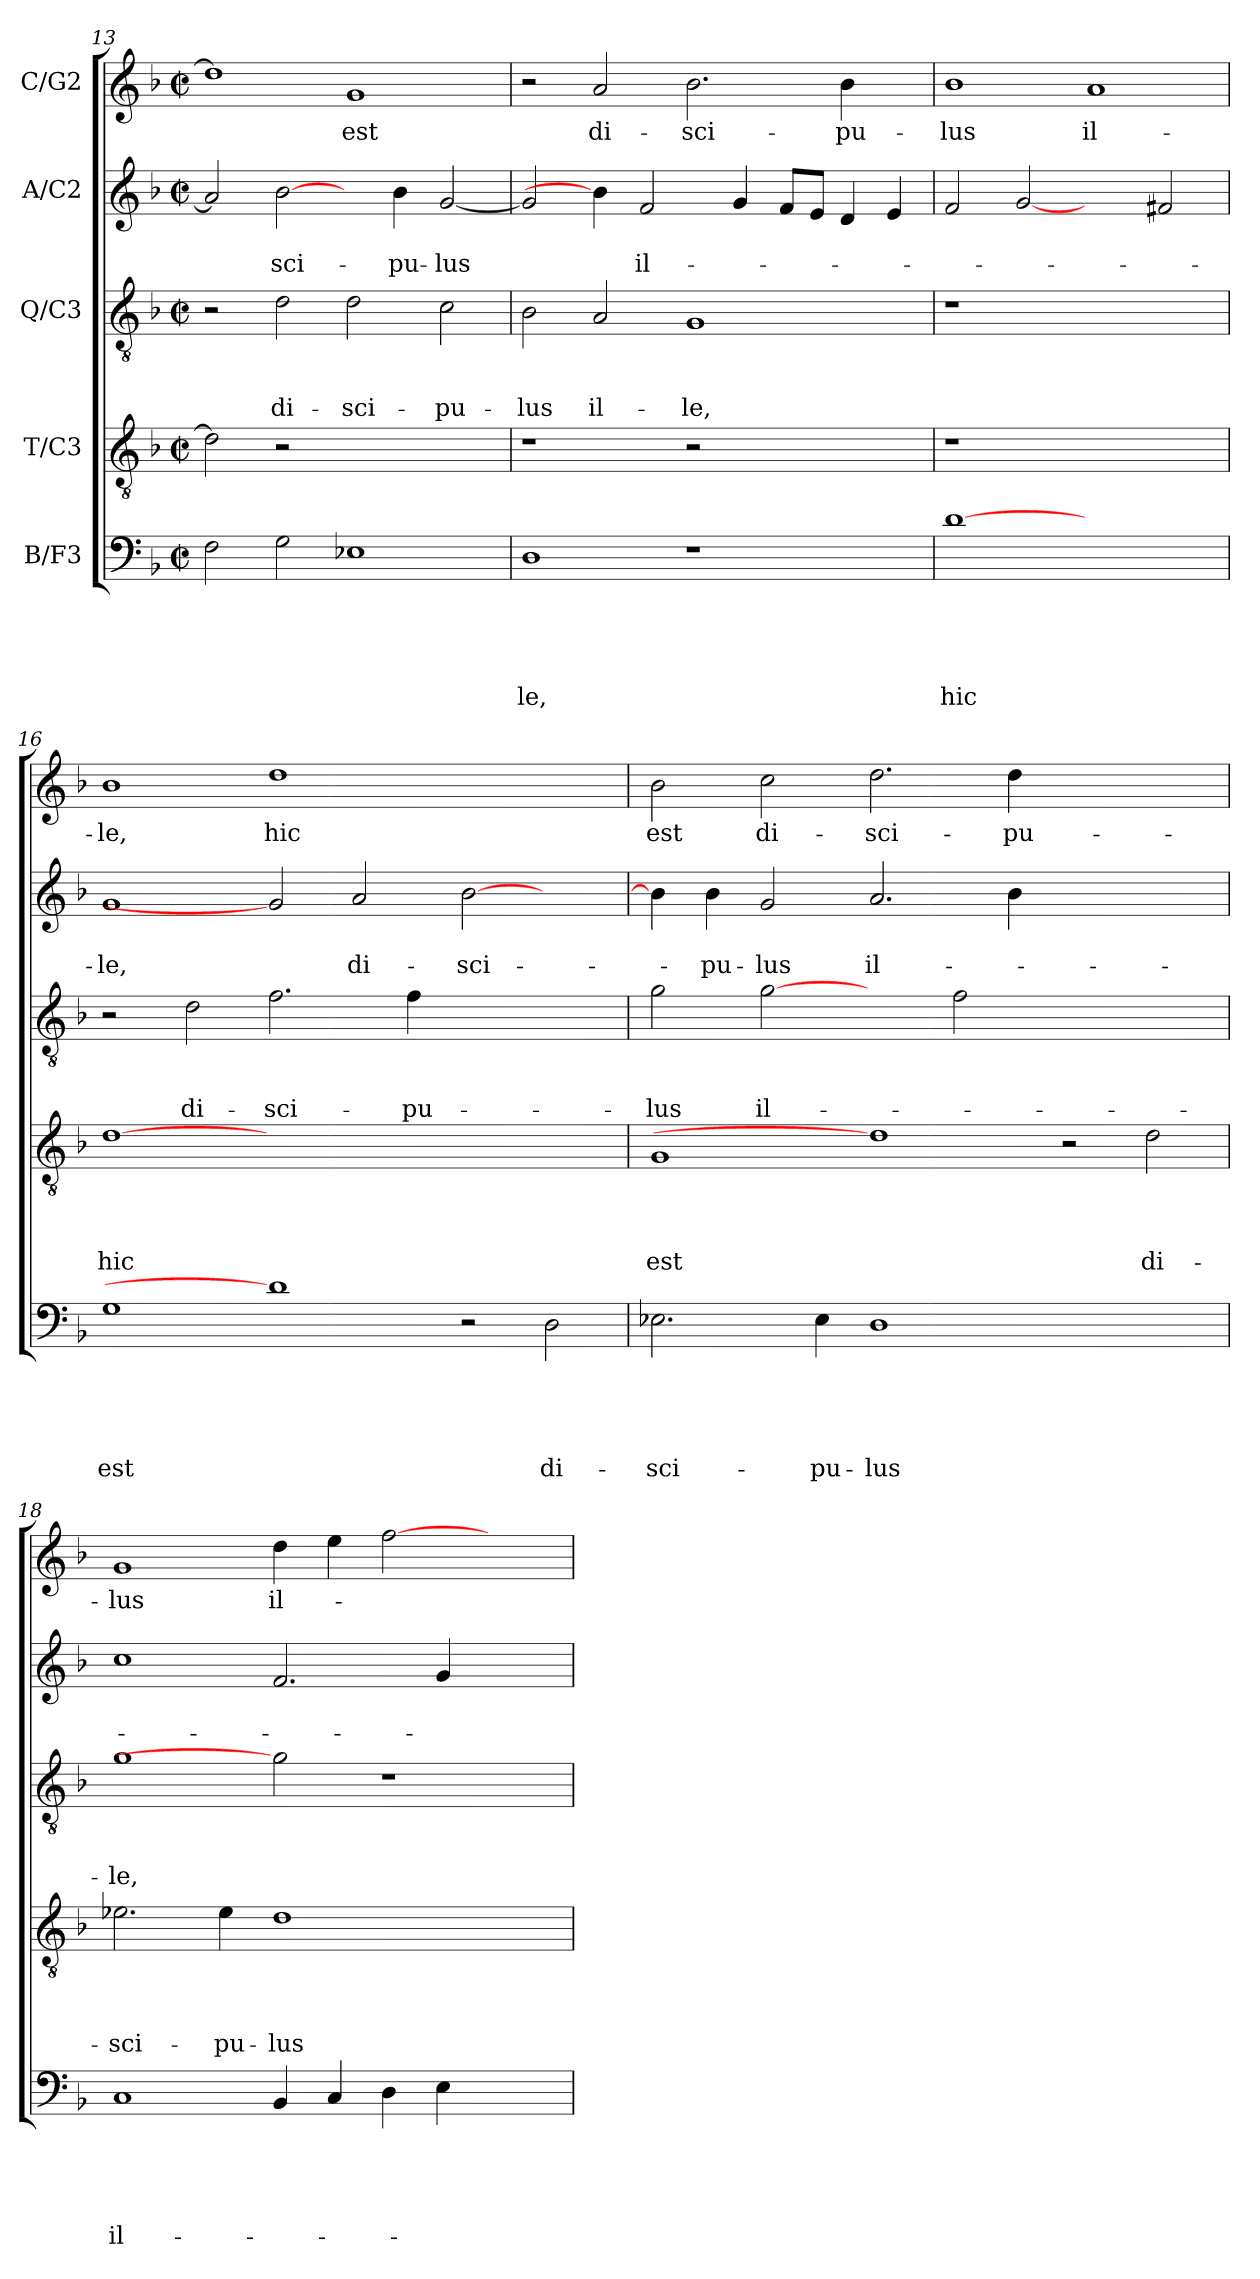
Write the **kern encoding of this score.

**kern	**text	**text	**text	**text	**text	**kern	**text	**text	**text	**text	**kern	**text	**text	**text	**kern	**text	**text	**kern	**text
*part5	*part5	*part5	*part5	*part5	*part5	*part4	*part4	*part4	*part4	*part4	*part3	*part3	*part3	*part3	*part2	*part2	*part2	*part1	*part1
*staff5	*staff5	*staff5	*staff5	*staff5	*staff5	*staff4	*staff4	*staff4	*staff4	*staff4	*staff3	*staff3	*staff3	*staff3	*staff2	*staff2	*staff2	*staff1	*staff1
*I"B/F3	*	*	*	*	*	*I"T/C3	*	*	*	*	*I"Q/C3	*	*	*	*I"A/C2	*	*	*I"C/G2	*
!!LO:LB:g=z
*clefF4	*	*	*	*	*	*clefGv2	*	*	*	*	*clefGv2	*	*	*	*clefG2	*	*	*clefG2	*
*k[b-]	*	*	*	*	*	*k[b-]	*	*	*	*	*k[b-]	*	*	*	*k[b-]	*	*	*k[b-]	*
*F:	*	*	*	*	*	*F:	*	*	*	*	*F:	*	*	*	*F:	*	*	*F:	*
*M2/2	*	*	*	*	*	*M2/2	*	*	*	*	*M2/2	*	*	*	*M2/2	*	*	*M2/2	*
*met(c|)	*	*	*	*	*	*met(c|)	*	*	*	*	*met(c|)	*	*	*	*met(c|)	*	*	*met(c|)	*
=13	=13	=13	=13	=13	=13	=13	=13	=13	=13	=13	=13	=13	=13	=13	=13	=13	=13	=13	=13
2F\	.	.	.	.	.	2d\]	.	.	.	.	2r	.	.	.	2a/]	.	.	1dd]	.
!	!	!	!	!	!	!	!	!	!	!	!	!	!	!LO:LY:b	!	!	!LO:LY:b	!	!
2G\	.	.	.	.	.	2r	.	.	.	.	2d\	.	.	di-	[2b-\	.	-sci-	.	.
!	!	!	!	!	!	!	!	!	!	!	!	!	!	!LO:LY:b	!	!	!	!	!LO:LY:b
1E-X	.	.	.	.	.	1ryy	.	.	.	.	2d\	.	.	-sci-	4ryy	.	.	1g	est
!	!	!	!	!	!	!	!	!	!	!	!	!	!	!	!	!	!LO:LY:b	!	!
.	.	.	.	.	.	.	.	.	.	.	.	.	.	.	4b-\	.	-pu-	.	.
!	!	!	!	!	!	!	!	!	!	!	!	!	!	!LO:LY:b	!	!	!LO:LY:b	!	!
.	.	.	.	.	.	.	.	.	.	.	2c\	.	.	-pu-	[2g/	.	-lus	.	.
=14	=14	=14	=14	=14	=14	=14	=14	=14	=14	=14	=14	=14	=14	=14	=14	=14	=14	=14	=14
!	!	!	!	!	!LO:LY:b	!	!	!	!	!	!	!	!	!LO:LY:b	!	!	!	!	!
1D	.	.	.	.	-le,	1r	.	.	.	.	2B-\	.	.	-lus	2g/]	.	.	2r	.
!	!	!	!	!	!	!	!	!	!	!	!	!	!	!LO:LY:b	!	!	!	!	!LO:LY:b
.	.	.	.	.	.	.	.	.	.	.	2A/	.	.	il-	4b-\]	.	.	2a/	di-
!	!	!	!	!	!	!	!	!	!	!	!	!	!	!	!	!	!LO:LY:b	!	!
.	.	.	.	.	.	.	.	.	.	.	.	.	.	.	2f/	.	il-	.	.
!	!	!	!	!	!	!	!	!	!	!	!	!	!	!LO:LY:b	!	!	!	!	!LO:LY:b
1r	.	.	.	.	.	2r	.	.	.	.	1G	.	.	-le,	.	.	.	2.b-\	-sci-
.	.	.	.	.	.	.	.	.	.	.	.	.	.	.	4g/	.	.	.	.
.	.	.	.	.	.	2.ryy	.	.	.	.	.	.	.	.	8f/L	.	.	.	.
.	.	.	.	.	.	.	.	.	.	.	.	.	.	.	8e/J	.	.	.	.
!	!	!	!	!	!	!	!	!	!	!	!	!	!	!	!	!	!	!	!LO:LY:b
.	.	.	.	.	.	.	.	.	.	.	.	.	.	.	4d/	.	.	4b-\	-pu-
4ryy	.	.	.	.	.	.	.	.	.	.	4ryy	.	.	.	4e/	.	.	4ryy	.
=15	=15	=15	=15	=15	=15	=15	=15	=15	=15	=15	=15	=15	=15	=15	=15	=15	=15	=15	=15
!	!	!	!	!	!LO:LY:b	!	!	!	!	!	!	!	!	!	!	!	!	!	!LO:LY:b
[1d	.	.	.	.	hic	1r	.	.	.	.	1r	.	.	.	2f/	.	.	1b-	-lus
.	.	.	.	.	.	.	.	.	.	.	.	.	.	.	[2g	.	.	.	.
!	!	!	!	!	!	!	!	!	!	!	!	!	!	!	!	!	!	!	!LO:LY:b
1ryy	.	.	.	.	.	1ryy	.	.	.	.	1ryy	.	.	.	2ryy	.	.	1a	il-
.	.	.	.	.	.	.	.	.	.	.	.	.	.	.	2f#/	.	.	.	.
=16	=16	=16	=16	=16	=16	=16	=16	=16	=16	=16	=16	=16	=16	=16	=16	=16	=16	=16	=16
!	!	!	!	!	!LO:LY:b	!	!	!	!	!LO:LY:b	!	!	!	!	!	!	!LO:LY:b	!	!LO:LY:b
1G	.	.	.	.	est	[1d	.	.	.	hic	2r	.	.	.	1g	.	-le,	1b-	-le,
!	!	!	!	!	!	!	!	!	!	!	!	!	!	!LO:LY:b	!	!	!	!	!
.	.	.	.	.	.	.	.	.	.	.	2d\	.	.	di-	.	.	.	.	.
!	!	!	!	!	!	!	!	!	!	!	!	!	!	!LO:LY:b	!	!	!	!	!LO:LY:b
1d]	.	.	.	.	.	0ryy	.	.	.	.	2.f\	.	.	-sci-	2g]	.	.	1dd	hic
!	!	!	!	!	!	!	!	!	!	!	!	!	!	!	!	!	!LO:LY:b	!	!
.	.	.	.	.	.	.	.	.	.	.	.	.	.	.	2a/	.	di-	.	.
!	!	!	!	!	!	!	!	!	!	!	!	!	!	!LO:LY:b	!	!	!	!	!
.	.	.	.	.	.	.	.	.	.	.	4f\	.	.	-pu-	.	.	.	.	.
!	!	!	!	!	!	!	!	!	!	!	!	!	!	!	!	!	!LO:LY:b	!	!
2r	.	.	.	.	.	.	.	.	.	.	1ryy	.	.	.	[2b-\	.	-sci-	1ryy	.
!	!	!	!	!	!LO:LY:b	!	!	!	!	!	!	!	!	!	!	!	!	!	!
2D\	.	.	.	.	di-	.	.	.	.	.	.	.	.	.	2ryy	.	.	.	.
=17	=17	=17	=17	=17	=17	=17	=17	=17	=17	=17	=17	=17	=17	=17	=17	=17	=17	=17	=17
!	!	!	!	!	!LO:LY:b	!	!	!	!	!LO:LY:b	!	!	!	!LO:LY:b	!	!	!	!	!LO:LY:b
2.E-X\	.	.	.	.	-sci-	1G	.	.	.	est	2g\	.	.	-lus	4b-\]	.	.	2b-\	est
!	!	!	!	!	!	!	!	!	!	!	!	!	!	!	!	!	!LO:LY:b	!	!
.	.	.	.	.	.	.	.	.	.	.	.	.	.	.	4b-\	.	-pu-	.	.
!	!	!	!	!	!	!	!	!	!	!	!	!	!	!LO:LY:b	!	!	!LO:LY:b	!	!LO:LY:b
.	.	.	.	.	.	.	.	.	.	.	[2g	.	.	il-	2g/	.	-lus	2cc\	di-
!	!	!	!	!	!LO:LY:b	!	!	!	!	!	!	!	!	!	!	!	!	!	!
4E-\	.	.	.	.	-pu-	.	.	.	.	.	.	.	.	.	.	.	.	.	.
!	!	!	!	!	!LO:LY:b	!	!	!	!	!	!	!	!	!	!	!	!LO:LY:b	!	!LO:LY:b
1D	.	.	.	.	-lus	1d]	.	.	.	.	2ryy	.	.	.	2.a/	.	il-	2.dd\	-sci-
.	.	.	.	.	.	.	.	.	.	.	2f\	.	.	.	.	.	.	.	.
!	!	!	!	!	!	!	!	!	!	!	!	!	!	!	!	!	!	!	!LO:LY:b
.	.	.	.	.	.	.	.	.	.	.	.	.	.	.	4b-\	.	.	4dd\	-pu-
1ryy	.	.	.	.	.	2r	.	.	.	.	1ryy	.	.	.	1ryy	.	.	1ryy	.
!	!	!	!	!	!	!	!	!	!	!LO:LY:b	!	!	!	!	!	!	!	!	!
.	.	.	.	.	.	2d\	.	.	.	di-	.	.	.	.	.	.	.	.	.
=18	=18	=18	=18	=18	=18	=18	=18	=18	=18	=18	=18	=18	=18	=18	=18	=18	=18	=18	=18
!	!	!	!	!	!LO:LY:b	!	!	!	!	!LO:LY:b	!	!	!	!LO:LY:b	!	!	!	!	!LO:LY:b
1C	.	.	.	.	il-	2.e-X\	.	.	.	-sci-	1g	.	.	-le,	1cc	.	.	1g	-lus
!	!	!	!	!	!	!	!	!	!	!LO:LY:b	!	!	!	!	!	!	!	!	!
.	.	.	.	.	.	4e-\	.	.	.	-pu-	.	.	.	.	.	.	.	.	.
!	!	!	!	!	!	!	!	!	!	!LO:LY:b	!	!	!	!	!	!	!	!	!LO:LY:b
4BB-/	.	.	.	.	.	1d	.	.	.	-lus	2g]	.	.	.	2.f/	.	.	4dd\	il-
4C/	.	.	.	.	.	.	.	.	.	.	.	.	.	.	.	.	.	4ee\	.
4D\	.	.	.	.	.	.	.	.	.	.	1r	.	.	.	.	.	.	[2ff\	.
4E\	.	.	.	.	.	.	.	.	.	.	.	.	.	.	4g/	.	.	.	.
2ryy	.	.	.	.	.	2ryy	.	.	.	.	.	.	.	.	2ryy	.	.	2ryy	.
=	=	=	=	=	=	=	=	=	=	=	=	=	=	=	=	=	=	=	=
*-	*-	*-	*-	*-	*-	*-	*-	*-	*-	*-	*-	*-	*-	*-	*-	*-	*-	*-	*-
